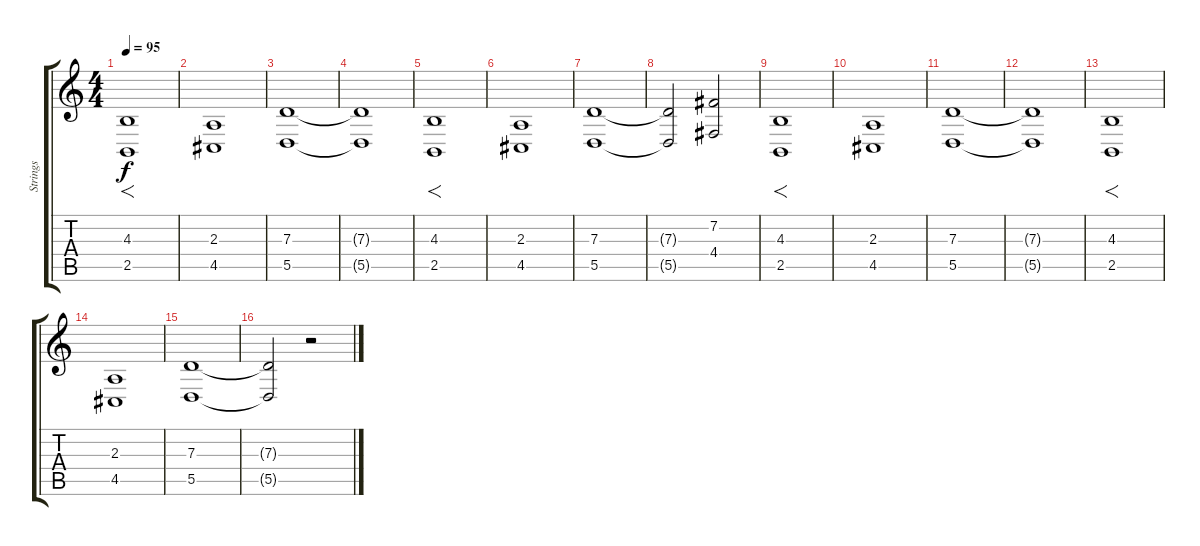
\track ("Strings" "Strings") {instrument stringensemble2}
\staff {score tabs}
\tuning (E4 B3 G3 D3 A2 E2) {hide}
\ts (4 4)
\tempo 95
\clef g2
\ks c
(4.3 2.5).1{f dy f} |
(2.3 4.5).1 |
(7.3 5.5).1 |
(7.3{t} 5.5{t}).1 |
(4.3 2.5).1{f} |
(2.3 4.5).1 |
(7.3 5.5).1 |
(7.3{t} 5.5{t}).2 (7.2 4.4).2 |
(4.3 2.5).1{f} |
(2.3 4.5).1 |
(7.3 5.5).1 |
(7.3{t} 5.5{t}).1 |
(4.3 2.5).1{f} |
(2.3 4.5).1 |
(7.3 5.5).1 |
(7.3{t} 5.5{t}).2 r.2
